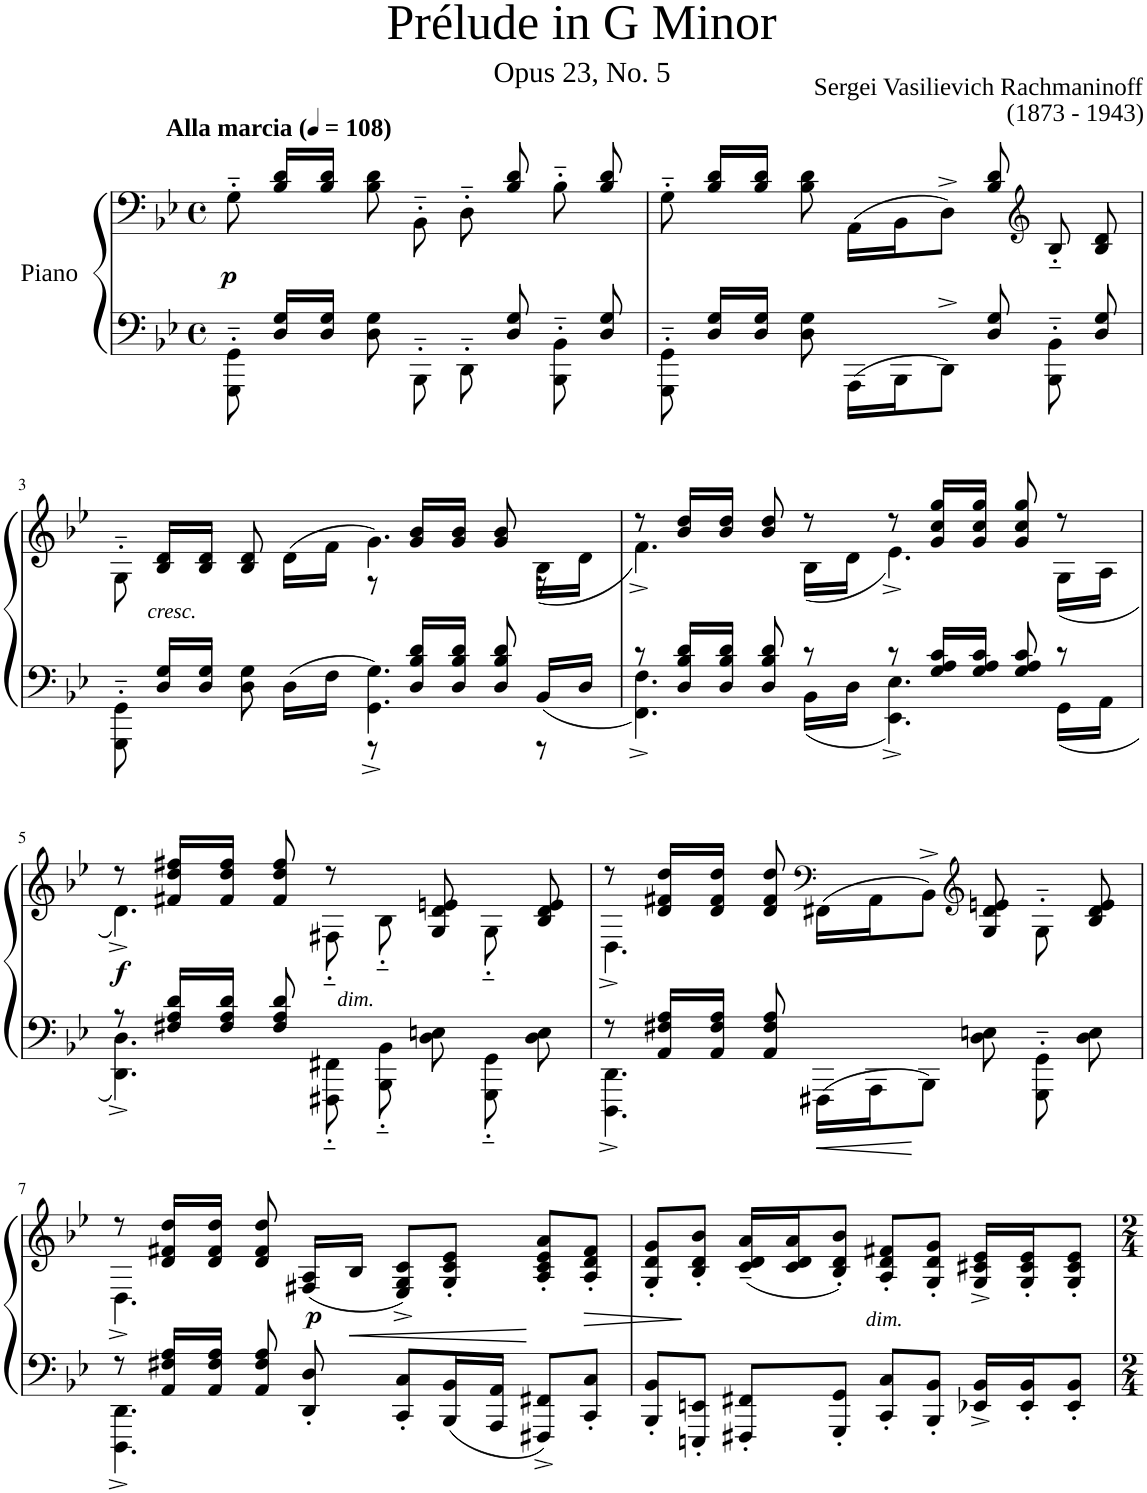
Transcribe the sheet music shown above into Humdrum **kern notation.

**kern	**kern	**dynam
*part1	*part1	*part1
*staff2	*staff1	*staff1/2
*I"Piano	*	*
*I'Pno	*	*
*clefF4	*clefF4	*
*k[b-e-]	*k[b-e-]	*
*M4/4	*M4/4	*
*met(c)	*met(c)	*
*MM108	*MM108	*
=1	=1	=1
!	!LO:TX:a:B:t=Alla marcia	!
!	!	!LO:DY:b
8GGG\'~ 8GG\'~	8G'~\	p
16D/ 16G/LL	16B-/ 16d/LL	.
16D/ 16G/JJ	16B-/ 16d/JJ	.
8D\ 8G\	8B-\ 8d\	.
8BBB-'~\	8BB-'~\	.
8DD'~\	8D'~\	.
8D/ 8G/	8B-/ 8d/	.
8BBB-\'~ 8BB-\'~	8B-'~\	.
8D/ 8G/	8B-/ 8d/	.
=2	=2	=2
8GGG\'~ 8GG\'~	8G'~\	.
16D/ 16G/LL	16B-/ 16d/LL	.
16D/ 16G/JJ	16B-/ 16d/JJ	.
8D\ 8G\	8B-\ 8d\	.
16AAA\LL	(16AA\LL	.
16BBB-\J	16BB-\J	.
8DD^\J	8D^\J)	.
8D/ 8G/	8B-/ 8d/	.
*	*clefG2	*
8BBB-\'~ 8BB-\'~	8B-'~/	.
8D/ 8G/	8B-/ 8d/	.
!!LO:LB:g=z
=3	=3	=3
*^	*^	*
8GGG\'~ 8GG\'~	2ryy	8G'~\	2ryy	.
!	!	!	!	!LO:DY:b
16D/ 16G/LL	.	16B-/ 16d/LL	.	other-dynamics
16D/ 16G/JJ	.	16B-/ 16d/JJ	.	.
8D\ 8G\	.	8B-/ 8d/	.	.
16D\LL	.	(16d\LL	.	.
16F\JJ	.	16f\JJ	.	.
4.GG\^ 4.G\^	8r	4.g\)	8r	.
.	16D/ 16B-/ 16d/LL	.	16g/ 16b-/LL	.
.	16D/ 16B-/ 16d/JJ	.	16g/ 16b-/JJ	.
.	8D/ 8B-/ 8d/	.	8g/ 8b-/	.
16BB-/LL	8r	(16B-\LL	8r	.
16D/JJ	.	16d\JJ	.	.
=4	=4	=4	=4	=4
8r	4.FF\^ 4.F\^	8r	4.f^\)	.
16D/ 16B-/ 16d/LL	.	16b-/ 16dd/LL	.	.
16D/ 16B-/ 16d/JJ	.	16b-/ 16dd/JJ	.	.
8D/ 8B-/ 8d/	.	8b-/ 8dd/	.	.
8r	16BB-\LL	8r	(16B-\LL	.
.	16D\JJ	.	16d\JJ	.
8r	4.EE-\^ 4.E-\^	8r	4.e-^\)	.
16G/ 16A/ 16c/LL	.	16g/ 16cc/ 16gg/LL	.	.
16G/ 16A/ 16c/JJ	.	16g/ 16cc/ 16gg/JJ	.	.
8G/ 8A/ 8c/	.	8g/ 8cc/ 8gg/	.	.
8r	16GG\LL	8r	(16G\LL	.
.	16AA\JJ	.	16A\JJ	.
!!LO:LB:g=z	!!
=5	=5	=5	=5	=5
!	!	!	!	!LO:DY:b
8r	4.DD\^ 4.D\^	8r	4.d^\)	f
16F#X/ 16A/ 16d/LL	.	16f#X/ 16dd/ 16ff#X/LL	.	.
16F#/ 16A/ 16d/JJ	.	16f#/ 16dd/ 16ff#/JJ	.	.
8F#/ 8A/ 8d/	.	8f#/ 8dd/ 8ff#/	.	.
!	!	!	!	!LO:DY:b
8ryy	8FFF#X\'~ 8FF#X\'~	8r	8F#X'~\	other-dynamics
8ryy	8BBB-\'~ 8BB-\'~	8ryy	8B-'~\	.
8D\ 8En\	8ryy	8G/ 8d/ 8en/	8ryy	.
8ryy	8GGG\'~ 8GG\'~	8ryy	8G'~\	.
8D\ 8E\	8ryy	8B-/ 8d/ 8e/	8ryy	.
=6	=6	=6	=6	=6
8r	4.DDD\^ 4.DD\^	8r	4.D^\	.
16AA/ 16F#X/ 16A/LL	.	16d/ 16f#X/ 16dd/LL	.	.
16AA/ 16F#/ 16A/JJ	.	16d/ 16f#/ 16dd/JJ	.	.
8AA/ 8F#/ 8A/	.	8d/ 8f#/ 8dd/	.	.
*	*	*clefF4	*	*
16FFF#X\LL	2ryy	(16FF#X\LL	2ryy	.
16AAA\J	.	16AA\J	.	.
8BBB-\J	.	8BB-^\J)	.	.
*	*	*clefG2	*	*
8D\ 8En\	.	8G/ 8d/ 8en/	.	.
8GGG\'~ 8GG\'~	.	8G'~\	.	.
8D\ 8E\	8ryy	8B-/ 8d/ 8e/	8ryy	.
!!LO:LB:g=z	!!
=7	=7	=7	=7	=7
8r	4.DDD\^ 4.DD\^	8r	4.D^\	.
16AA/ 16F#X/ 16A/LL	.	16d/ 16f#X/ 16dd/LL	.	.
16AA/ 16F#/ 16A/JJ	.	16d/ 16f#/ 16dd/JJ	.	.
8AA/ 8F#/ 8A/	.	8d/ 8f#/ 8dd/	.	.
!	!	!	!	!LO:DY:b
8DD/' 8D/'	2ryy	(16F#X/ 16A/LL	2ryy	p
!	!	!	!	!LO:HP:b
.	.	16B-/JJ	.	<
8CC/' 8C/'L	.	8E-/^ 8G/^ 8c/^L)	.	.
16BBB-/ 16BB-/L	.	8G/' 8c/' 8e-/'J	.	.
16AAA/ 16AA/JJ	.	.	.	.
8FFF#X/^ 8FF#X/^L	.	8A/' 8c/' 8e-/' 8a/'L	.	[
!	!	!	!	!LO:HP:b
8CC/' 8C/'J	8ryy	8A/' 8d/' 8f#/'J	8ryy	>
*v	*v	*	*	*
*	*v	*v	*
=8	=8	=8
8BBB-/' 8BB-/'L	8G/' 8d/' 8g/'L	.
8EEEn/' 8EEn/'J	8B-/' 8d/' 8b-/'J	]
8FFF#X/' 8FF#X/'L	(16c/~ 16d/~ 16a/~LL	.
.	16c/ 16d/ 16a/J	.
8GGG/' 8GG/'J	8B-/' 8d/' 8b-/'J)	.
!	!	!LO:DY:b
8CC/' 8C/'L	8A/' 8d/' 8f#X/'L	other-dynamics
8BBB-/' 8BB-/'J	8G/' 8d/' 8g/'J	.
16EE-X/^ 16BB-/^LL	16G/^ 16c#X/^ 16e-/^LL	.
16EE-/' 16BB-/'J	16G/' 16c#/' 16e-/'J	.
8EE-/' 8BB-/'J	8G/' 8c#/' 8e-/'J	.
=	=	=
*-	*-	*-
